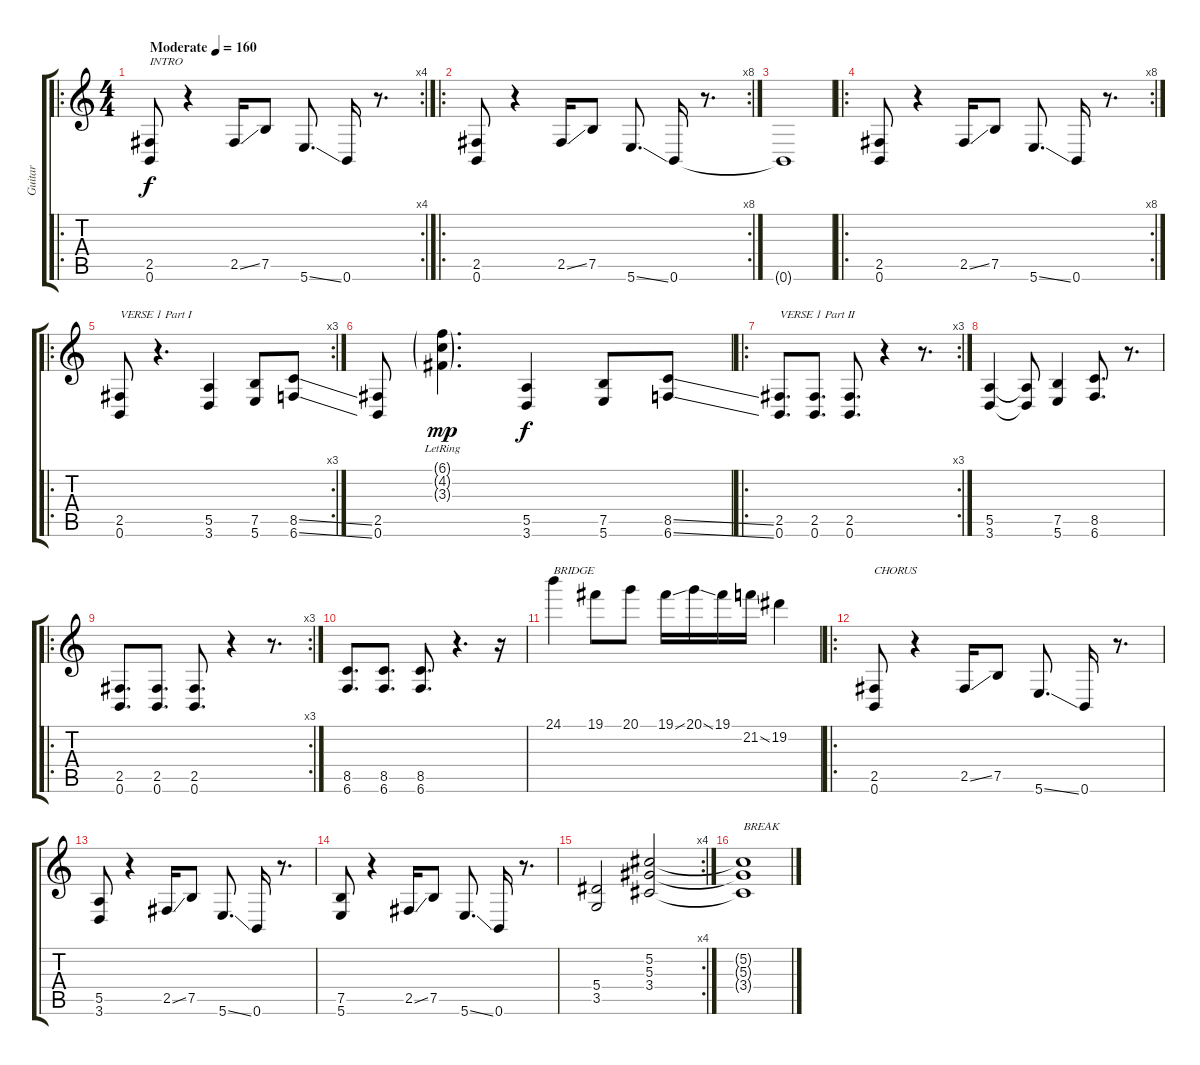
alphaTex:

\track ("Guitar" "Guitar") {instrument distortionguitar}
\staff {score tabs}
\tuning (B3 Ab3 Eb3 Bb2 E2 B1) {hide}
\ro
\rc 4
\ts (4 4)
\tempo (160 "Moderate")
\clef g2
\ks c
(2.5 0.6).8{txt "INTRO" dy f instrument distortionguitar} r.4 2.5{ss}.16 7.5.8 5.6{ss}.8{d} 0.6.16 r.8{d} |
\ro
\rc 8
(2.5 0.6).8 r.4 2.5{ss}.16 7.5.8 5.6{ss}.8{d} 0.6.16 r.8{d} |
0.6{t}.1 |
\ro
\rc 8
(2.5 0.6).8 r.4 2.5{ss}.16 7.5.8 5.6{ss}.8{d} 0.6.16 r.8{d} |
\ro
\rc 3
(2.5 0.6).8{txt "VERSE 1 Part I"} r.4{d} (5.5 3.6).4 (7.5 5.6).8 (8.5{ss} 6.6{ss}).8 |
(2.5 0.6).8 (6.1{g lr} 4.2{g lr} 3.3{g lr}).4{d dy mp} (5.5 3.6).4{dy f} (7.5 5.6).8 (8.5{ss} 6.6{ss}).8 |
\ro
\rc 3
(2.5 0.6).8{d txt "VERSE 1 Part II"} (2.5 0.6).8{d} (2.5 0.6).8{d} r.4 r.8{d} |
(5.5 3.6).4 (5.5{t} 3.6{t}).8 (7.5 5.6).4 (8.5 6.6).8{d} r.8{d} |
\ro
\rc 3
(2.5 0.6).8{d} (2.5 0.6).8{d} (2.5 0.6).8{d} r.4 r.8{d} |
(8.5 6.6).8{d} (8.5 6.6).8{d} (8.5 6.6).8{d} r.4{d} r.16 |
24.1.4{txt "BRIDGE"} 19.1.8 20.1.8 19.1{ss}.16 20.1{ss}.16 19.1.16 21.2{ss}.16 19.2.4 |
\ro
(2.5 0.6).8{txt "CHORUS"} r.4 2.5{ss}.16 7.5.8 5.6{ss}.8{d} 0.6.16 r.8{d} |
(5.5 3.6).8 r.4 2.5{ss}.16 7.5.8 5.6{ss}.8{d} 0.6.16 r.8{d} |
(7.5 5.6).8 r.4 2.5{ss}.16 7.5.8 5.6{ss}.8{d} 0.6.16 r.8{d} |
\rc 4
(5.4 3.5).2 (5.2 5.3 3.4).2 |
(5.2{t} 5.3{t} 3.4{t}).1{txt "BREAK"}
